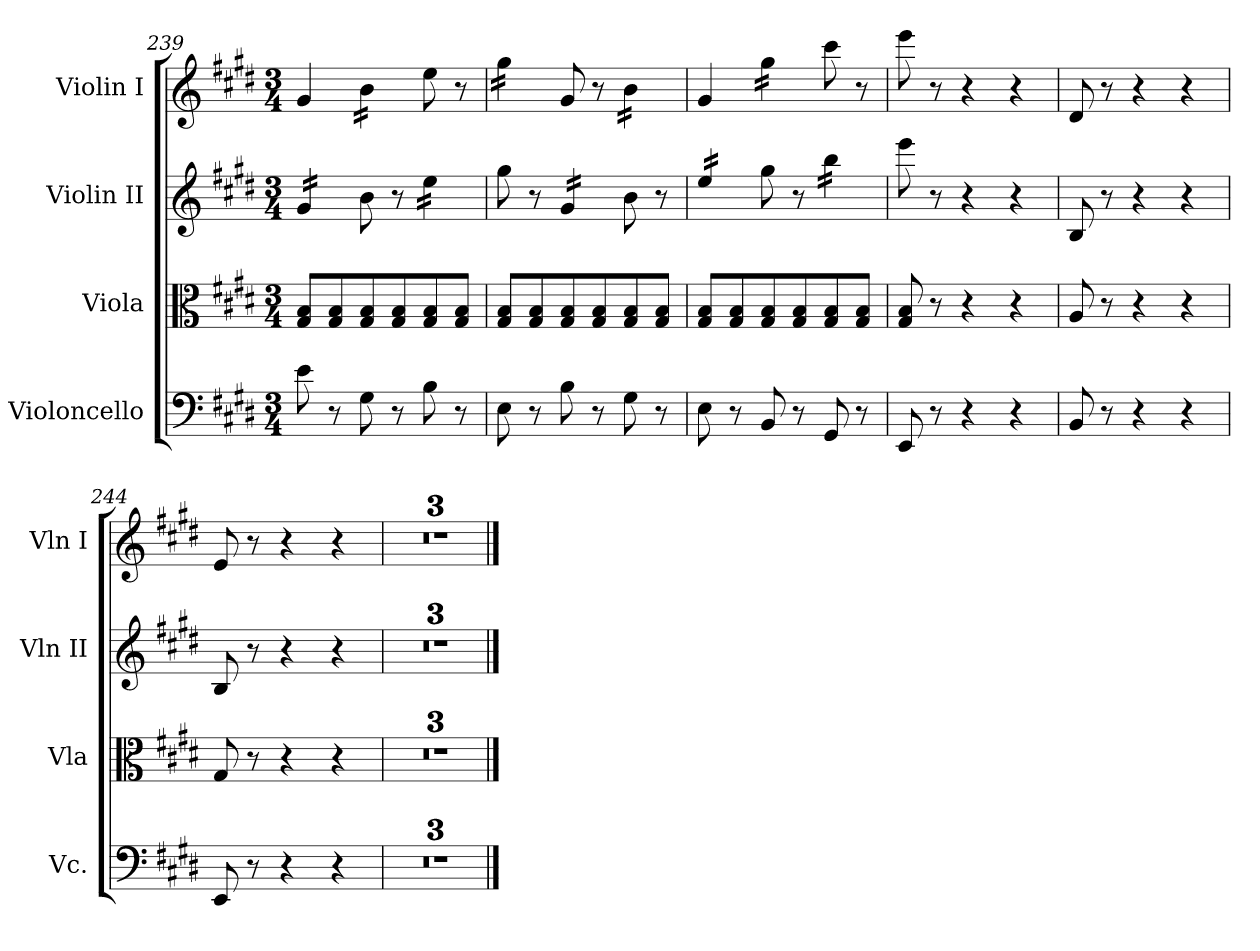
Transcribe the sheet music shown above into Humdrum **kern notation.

**kern	**kern	**kern	**kern
*part4	*part3	*part2	*part1
*staff4	*staff3	*staff2	*staff1
*I"Violoncello	*I"Viola	*I"Violin II	*I"Violin I
*I'Vc.	*I'Vla	*I'Vln II	*I'Vln I
*clefF4	*clefC3	*clefG2	*clefG2
*k[f#c#g#d#]	*k[f#c#g#d#]	*k[f#c#g#d#]	*k[f#c#g#d#]
*M3/4	*M3/4	*M3/4	*M3/4
=239	=239	=239	=239
*	*	*tremolo	*
8e\	8G#/ 8B/L	16g#/LL	4g#/
.	.	16g#/	.
8r	8G#/ 8B/	16g#/	.
.	.	16g#/JJ	.
*	*	*Xtremolo	*
*	*	*	*tremolo
8G#\	8G#/ 8B/	8b\	16b\LL
.	.	.	16b\
8r	8G#/ 8B/	8r	16b\
.	.	.	16b\JJ
*	*	*	*Xtremolo
*	*	*tremolo	*
8B\	8G#/ 8B/	16ee\LL	8ee\
.	.	16ee\	.
8r	8G#/ 8B/J	16ee\	8r
.	.	16ee\JJ	.
*	*	*Xtremolo	*
=240	=240	=240	=240
*	*	*	*tremolo
8E\	8G#/ 8B/L	8gg#\	16gg#\LL
.	.	.	16gg#\
8r	8G#/ 8B/	8r	16gg#\
.	.	.	16gg#\JJ
*	*	*	*Xtremolo
*	*	*tremolo	*
8B\	8G#/ 8B/	16g#/LL	8g#/
.	.	16g#/	.
8r	8G#/ 8B/	16g#/	8r
.	.	16g#/JJ	.
*	*	*Xtremolo	*
*	*	*	*tremolo
8G#\	8G#/ 8B/	8b\	16b\LL
.	.	.	16b\
8r	8G#/ 8B/J	8r	16b\
.	.	.	16b\JJ
*	*	*	*Xtremolo
=241	=241	=241	=241
*	*	*tremolo	*
8E\	8G#/ 8B/L	16ee/LL	4g#/
.	.	16ee/	.
8r	8G#/ 8B/	16ee/	.
.	.	16ee/JJ	.
*	*	*Xtremolo	*
*	*	*	*tremolo
8BB/	8G#/ 8B/	8gg#\	16gg#\LL
.	.	.	16gg#\
8r	8G#/ 8B/	8r	16gg#\
.	.	.	16gg#\JJ
*	*	*	*Xtremolo
*	*	*tremolo	*
8GG#/	8G#/ 8B/	16bb\LL	8ccc#\
.	.	16bb\	.
8r	8G#/ 8B/J	16bb\	8r
.	.	16bb\JJ	.
*	*	*Xtremolo	*
=242	=242	=242	=242
8EE/	8G#/ 8B/	8eee\	8eee\
8r	8r	8r	8r
4r	4r	4r	4r
4r	4r	4r	4r
=243	=243	=243	=243
8BB/	8A/	8B/	8d#/
8r	8r	8r	8r
4r	4r	4r	4r
4r	4r	4r	4r
=244	=244	=244	=244
8EE/	8G#/	8B/	8e/
8r	8r	8r	8r
4r	4r	4r	4r
4r	4r	4r	4r
=245	=245	=245	=245
2.r	2.r	2.r	2.r
!!LO:LB:g=z
=246	=246	=246	=246
2.r	2.r	2.r	2.r
=247	=247	=247	=247
2.r	2.r	2.r	2.r
==	==	==	==
*-	*-	*-	*-
